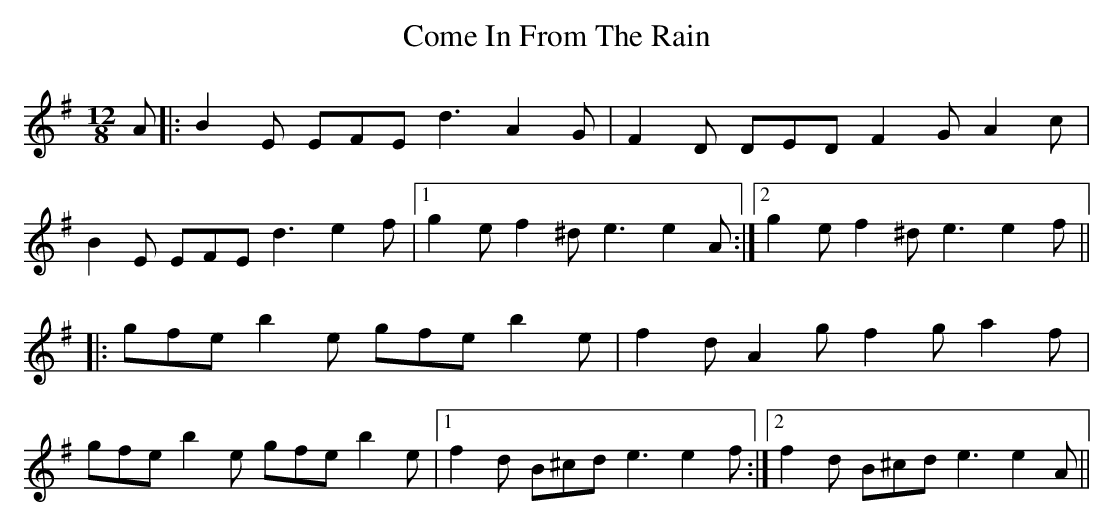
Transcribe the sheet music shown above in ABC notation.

X:1
T: Come In From The Rain
M: 12/8
L: 1/8
K: Emin
A|:B2E EFE d3 A2G|F2D DEDF2G A2c|
B2E EFE d3 e2f|1 g2e f2^de3 e2A:|2 g2e f2^de3 e2f||
|:gfe b2e gfe b2e|f2d A2g f2g a2f|
gfe b2e gfe b2e|1 f2d B^cd e3 e2f:|2 f2d B^cd e3 e2A||
